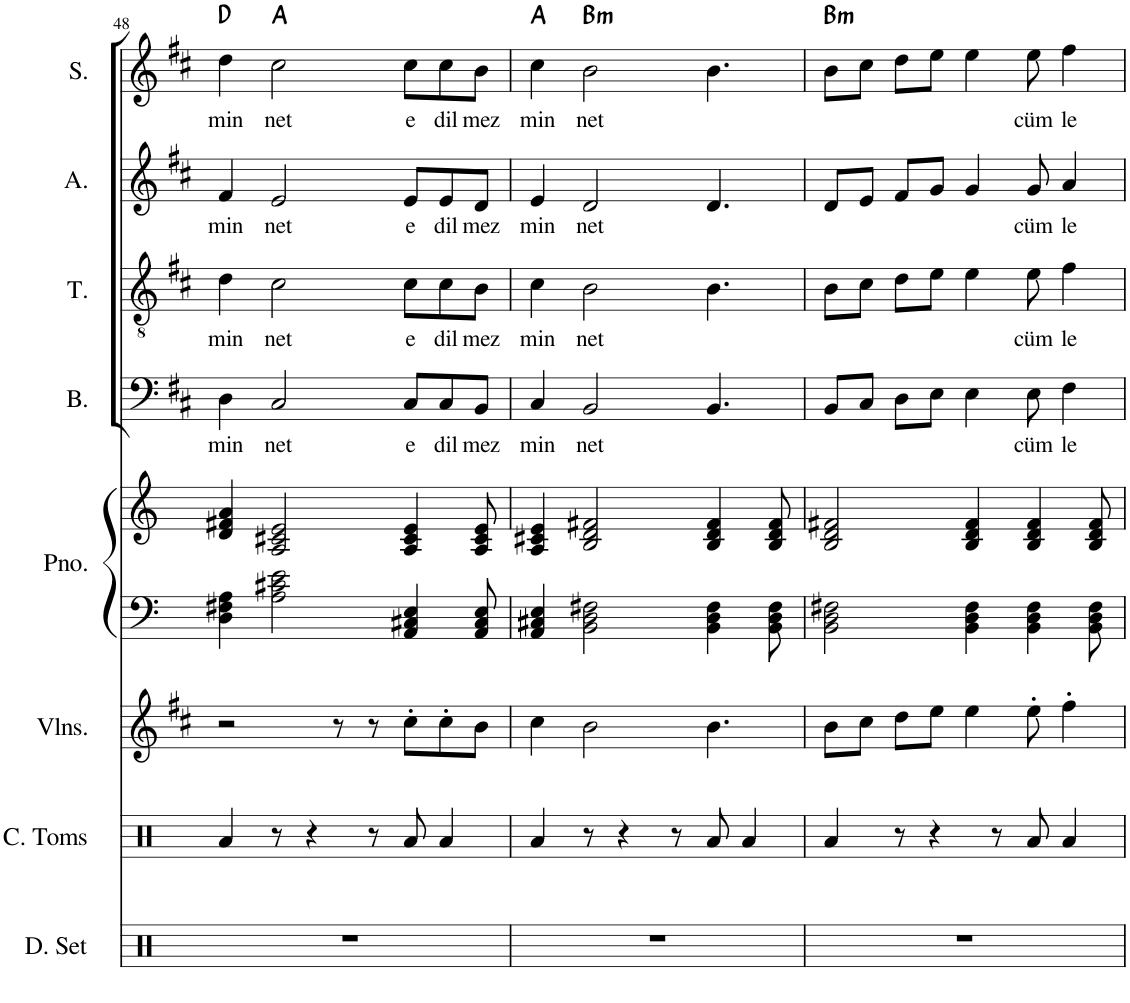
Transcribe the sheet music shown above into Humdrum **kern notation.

**kern	**kern	**kern	**kern	**kern	**kern	**text	**kern	**text	**kern	**text	**kern	**text	**harte
*part8	*part7	*part6	*part5	*part5	*part4	*part4	*part3	*part3	*part2	*part2	*part1	*part1	*part1
*staff9	*staff8	*staff7	*staff6	*staff5	*staff4	*staff4	*staff3	*staff3	*staff2	*staff2	*staff1	*staff1	*
*I"Drumset	*I"Concert Toms	*I"Kemanlar	*I"Piyano	*	*I"Bass	*	*I"Tenor	*	*I"Alto	*	*I"Soprano	*	*
*I'D. Set	*I'C. Toms	*	*I'Pno.	*	*I'B.	*	*I'T.	*	*I'A.	*	*I'S.	*	*
!!LO:PB:g=z
*clefX	*clefX	*clefG2	*clefF4	*clefG2	*clefF4	*	*clefGv2	*	*clefG2	*	*clefG2	*	*
*k[]	*k[]	*k[f#c#]	*k[]	*k[]	*k[f#c#]	*	*k[f#c#]	*	*k[f#c#]	*	*k[f#c#]	*	*
*M9/8	*M9/8	*M9/8	*M9/8	*M9/8	*M9/8	*	*M9/8	*	*M9/8	*	*M9/8	*	*
=48	=48	=48	=48	=48	=48	=48	=48	=48	=48	=48	=48	=48	=48
!	!	!	!	!	!	!LO:LY:b	!	!LO:LY:b	!	!LO:LY:b	!	!LO:LY:b	!
8%9r	4Ra/	2r	4D\ 4F#X\ 4A\	4d/ 4f#X/ 4a/	4D\	min	4d\	min	4f#/	min	4dd\	min	D:maj
!	!	!	!	!	!	!LO:LY:b	!	!LO:LY:b	!	!LO:LY:b	!	!LO:LY:b	!
.	8r	.	2A\ 2c#X\ 2e\	2A/ 2c#X/ 2e/	2C#/	net	2c#\	net	2e/	net	2cc#\	net	A:maj
.	4r	.	.	.	.	.	.	.	.	.	.	.	.
.	.	8r	.	.	.	.	.	.	.	.	.	.	.
.	8r	8r	.	.	.	.	.	.	.	.	.	.	.
!	!	!	!	!	!	!LO:LY:b	!	!LO:LY:b	!	!LO:LY:b	!	!LO:LY:b	!
.	8Ra/	8cc#'\L	4AA/ 4C#X/ 4E/	4A/ 4c#/ 4e/	8C#/L	e	8c#\L	e	8e/L	e	8cc#\L	e	.
!	!	!	!	!	!	!LO:LY:b	!	!LO:LY:b	!	!LO:LY:b	!	!LO:LY:b	!
.	4Ra/	8cc#'\	.	.	8C#/	dil	8c#\	dil	8e/	dil	8cc#\	dil	.
!	!	!	!	!	!	!LO:LY:b	!	!LO:LY:b	!	!LO:LY:b	!	!LO:LY:b	!
.	.	8b\J	8AA/ 8C#/ 8E/	8A/ 8c#/ 8e/	8BB/J	mez	8B\J	mez	8d/J	mez	8b\J	mez	.
=49	=49	=49	=49	=49	=49	=49	=49	=49	=49	=49	=49	=49	=49
!	!	!	!	!	!	!LO:LY:b	!	!LO:LY:b	!	!LO:LY:b	!	!LO:LY:b	!
8%9r	4Ra/	4cc#\	4AA/ 4C#X/ 4E/	4A/ 4c#X/ 4e/	4C#/	min	4c#\	min	4e/	min	4cc#\	min	A:maj
!	!	!	!	!	!	!LO:LY:b	!	!LO:LY:b	!	!LO:LY:b	!	!LO:LY:b	!LO:H:kt=m
.	8r	2b\	2BB\ 2D\ 2F#X\	2B/ 2d/ 2f#X/	2BB/	net	2B\	net	2d/	net	2b\	net	B:min
.	4r	.	.	.	.	.	.	.	.	.	.	.	.
.	8r	.	.	.	.	.	.	.	.	.	.	.	.
.	8Ra/	4.b\	4BB\ 4D\ 4F#\	4B/ 4d/ 4f#/	4.BB/	.	4.B\	.	4.d/	.	4.b\	.	.
.	4Ra/	.	.	.	.	.	.	.	.	.	.	.	.
.	.	.	8BB\ 8D\ 8F#\	8B/ 8d/ 8f#/	.	.	.	.	.	.	.	.	.
=50	=50	=50	=50	=50	=50	=50	=50	=50	=50	=50	=50	=50	=50
!	!	!	!	!	!	!	!	!	!	!	!	!	!LO:H:kt=m
8%9r	4Ra/	8b\L	2BB\ 2D\ 2F#X\	2B/ 2d/ 2f#X/	8BB/L	.	8B\L	.	8d/L	.	8b\L	.	B:min
.	.	8cc#\J	.	.	8C#/J	.	8c#\J	.	8e/J	.	8cc#\J	.	.
.	8r	8dd\L	.	.	8D\L	.	8d\L	.	8f#/L	.	8dd\L	.	.
.	4r	8ee\J	.	.	8E\J	.	8e\J	.	8g/J	.	8ee\J	.	.
.	.	4ee\	4BB\ 4D\ 4F#\	4B/ 4d/ 4f#/	4E\	.	4e\	.	4g/	.	4ee\	.	.
.	8r	.	.	.	.	.	.	.	.	.	.	.	.
!	!	!	!	!	!	!LO:LY:b	!	!LO:LY:b	!	!LO:LY:b	!	!LO:LY:b	!
.	8Ra/	8ee'\	4BB\ 4D\ 4F#\	4B/ 4d/ 4f#/	8E\	cüm	8e\	cüm	8g/	cüm	8ee\	cüm	.
!	!	!	!	!	!	!LO:LY:b	!	!LO:LY:b	!	!LO:LY:b	!	!LO:LY:b	!
.	4Ra/	4ff#'\	.	.	4F#\	le	4f#\	le	4a/	le	4ff#\	le	.
.	.	.	8BB\ 8D\ 8F#\	8B/ 8d/ 8f#/	.	.	.	.	.	.	.	.	.
=	=	=	=	=	=	=	=	=	=	=	=	=	=
*-	*-	*-	*-	*-	*-	*-	*-	*-	*-	*-	*-	*-	*-
